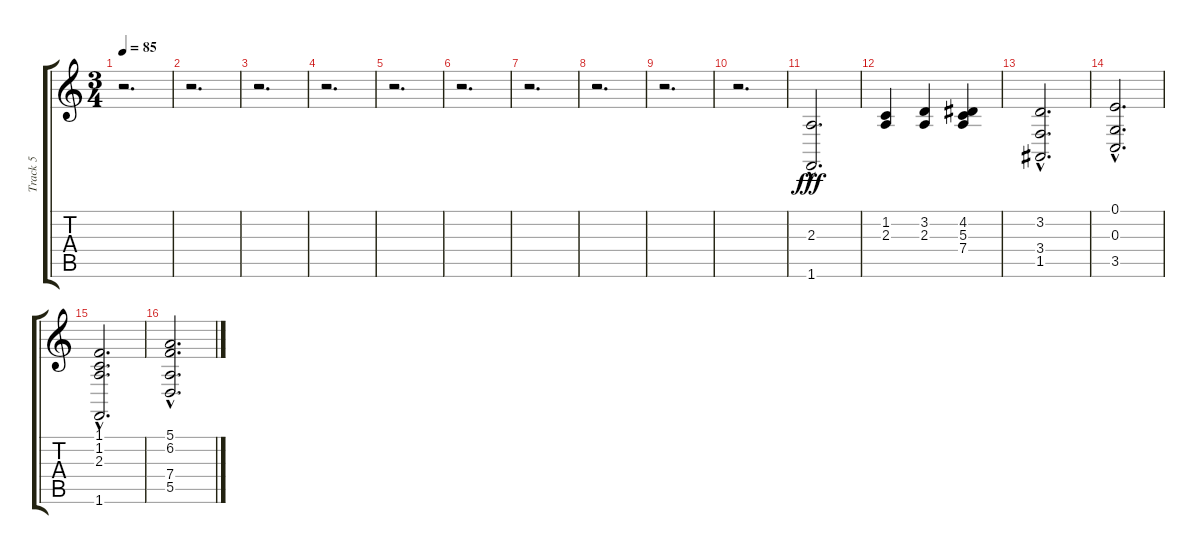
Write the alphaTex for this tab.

\track ("Track 5" "Track 5") {instrument synthstrings1}
\staff {score tabs}
\tuning (E4 B3 G3 D3 A2 E2) {hide}
\ts (3 4)
\tempo 85
\clef g2
\ks c
r.2{d dy fff} |
r.2{d} |
r.2{d} |
r.2{d} |
r.2{d} |
r.2{d} |
r.2{d} |
r.2{d} |
r.2{d} |
r.2{d} |
(2.3{hac} 1.6).2{d} |
(1.2 2.3).4 (3.2 2.3).4 (4.2 5.3 7.4).4 |
(3.2{hac} 3.4{hac} 1.5{hac}).2{d} |
(0.1{hac} 0.3{hac} 3.5{hac}).2{d} |
(1.1{hac} 1.2{hac} 2.3{hac} 1.6{hac}).2{d} |
(5.1{hac} 6.2{hac} 7.4{hac} 5.5{hac}).2{d}
